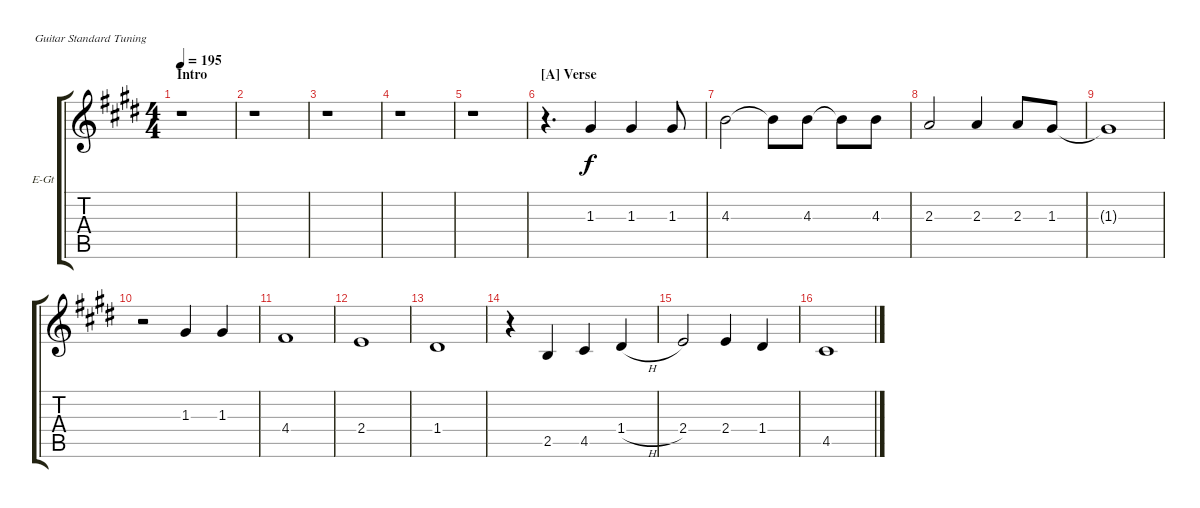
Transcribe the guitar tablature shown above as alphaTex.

\defaultSystemsLayout 4
\bracketExtendMode groupsimilarinstruments
\firstSystemTrackNameOrientation horizontal
\otherSystemsTrackNameOrientation horizontal
\track ("Art's Voice" "E-Gt") {instrument electricguitarclean}
\staff {score tabs}
\tuning (E4 B3 G3 D3 A2 E2)
\ts (4 4)
\section ("" "Intro")
\tempo 195
\clef g2
\scale
0.487395
\ks e
r.1{dy f instrument electricguitarclean} |
\scale
0.256303 r.1 |
\scale
0.256303 r.1 |
\scale
0.333333 r.1 |
\scale
0.333333 r.1 |
\section ("A" "Verse")
\scale
0.333333 r.4{d} 1.3.4 1.3.4 1.3.8 |
\scale
0.333333 4.3.2 4.3{t}.8 4.3.8 4.3{t}.8 4.3.8 |
\scale
0.333333 2.3.2 2.3.4 2.3.8 1.3.8 |
\scale
0.333333 1.3{t}.1 |
\scale
0.333333 r.2 1.3.4 1.3.4 |
\scale
0.333333 4.4.1 |
\scale
0.333333 2.4.1 |
\scale
0.333333 1.4.1 |
\scale
0.333333 r.4 2.5.4 4.5.4 1.4{h}.4 |
\scale
0.333333 2.4.2 2.4.4 1.4.4 |
\scale
0.333333 4.5.1
